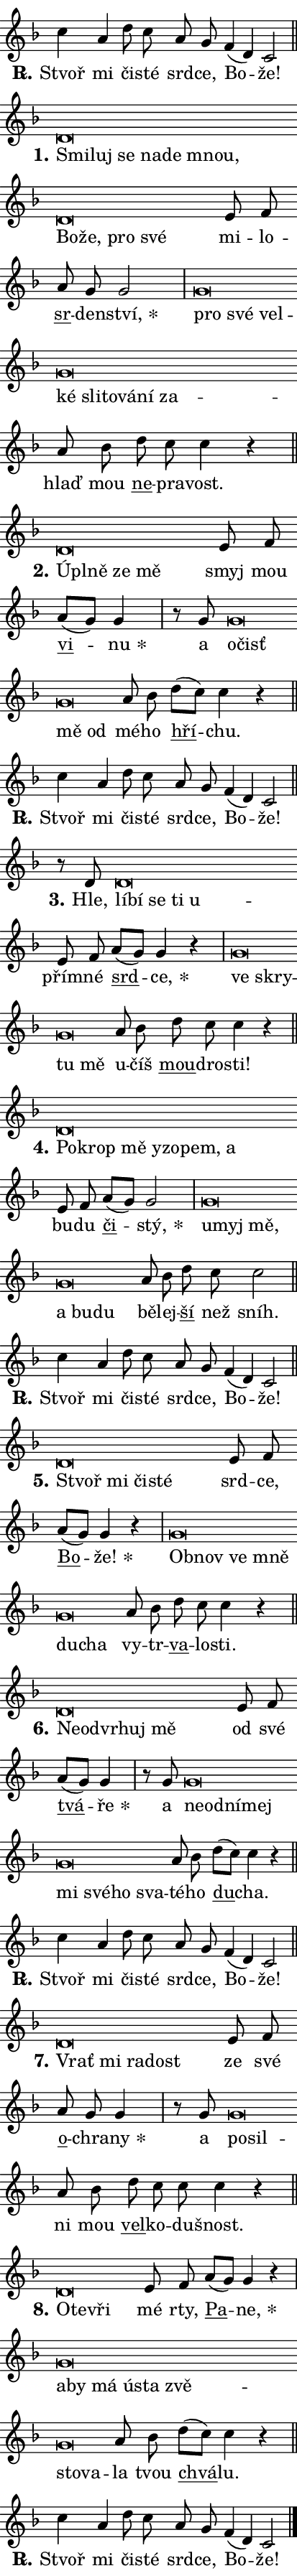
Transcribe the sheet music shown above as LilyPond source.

\version "2.22.1"
\header { tagline = "" }
\paper {
  indent = 0\cm
  top-margin = 0\cm
  right-margin = 0\cm
  bottom-margin = 0\cm
  left-margin = 0\cm
  paper-width = 7\cm
  page-breaking = #ly:one-page-breaking
  system-system-spacing.basic-distance = #11
  score-system-spacing.basic-distance = #11.3
  ragged-last = ##f
}


%% Author: Thomas Morley
%% https://lists.gnu.org/archive/html/lilypond-user/2020-05/msg00002.html
#(define (line-position grob)
"Returns position of @var[grob} in current system:
   @code{'start}, if at first time-step
   @code{'end}, if at last time-step
   @code{'middle} otherwise
"
  (let* ((col (ly:item-get-column grob))
         (ln (ly:grob-object col 'left-neighbor))
         (rn (ly:grob-object col 'right-neighbor))
         (col-to-check-left (if (ly:grob? ln) ln col))
         (col-to-check-right (if (ly:grob? rn) rn col))
         (break-dir-left
           (and
             (ly:grob-property col-to-check-left 'non-musical #f)
             (ly:item-break-dir col-to-check-left)))
         (break-dir-right
           (and
             (ly:grob-property col-to-check-right 'non-musical #f)
             (ly:item-break-dir col-to-check-right))))
        (cond ((eqv? 1 break-dir-left) 'start)
              ((eqv? -1 break-dir-right) 'end)
              (else 'middle))))

#(define (tranparent-at-line-position vctor)
  (lambda (grob)
  "Relying on @code{line-position} select the relevant enry from @var{vctor}.
Used to determine transparency,"
    (case (line-position grob)
      ((end) (not (vector-ref vctor 0)))
      ((middle) (not (vector-ref vctor 1)))
      ((start) (not (vector-ref vctor 2))))))

noteHeadBreakVisibility =
#(define-music-function (break-visibility)(vector?)
"Makes @code{NoteHead}s transparent relying on @var{break-visibility}"
#{
  \override NoteHead.transparent =
    #(tranparent-at-line-position break-visibility)
#})

#(define delete-ledgers-for-transparent-note-heads
  (lambda (grob)
    "Reads whether a @code{NoteHead} is transparent.
If so this @code{NoteHead} is removed from @code{'note-heads} from
@var{grob}, which is supposed to be @code{LedgerLineSpanner}.
As a result ledgers are not printed for this @code{NoteHead}"
    (let* ((nhds-array (ly:grob-object grob 'note-heads))
           (nhds-list
             (if (ly:grob-array? nhds-array)
                 (ly:grob-array->list nhds-array)
                 '()))
           ;; Relies on the transparent-property being done before
           ;; Staff.LedgerLineSpanner.after-line-breaking is executed.
           ;; This is fragile ...
           (to-keep
             (remove
               (lambda (nhd)
                 (ly:grob-property nhd 'transparent #f))
               nhds-list)))
      ;; TODO find a better method to iterate over grob-arrays, similiar
      ;; to filter/remove etc for lists
      ;; For now rebuilt from scratch
      (set! (ly:grob-object grob 'note-heads)  '())
      (for-each
        (lambda (nhd)
          (ly:pointer-group-interface::add-grob grob 'note-heads nhd))
        to-keep))))

hideNotes = {
  \noteHeadBreakVisibility #begin-of-line-visible
}
unHideNotes = {
  \noteHeadBreakVisibility #all-visible
}

% work-around for resetting accidentals
% https://lilypond.org/doc/v2.23/Documentation/notation/displaying-rhythms#unmetered-music
cadenzaMeasure = {
  \cadenzaOff
  \partial 1024 s1024
  \cadenzaOn
}

#(define-markup-command (accent layout props text) (markup?)
  "Underline accented syllable"
  (interpret-markup layout props
    #{\markup \override #'(offset . 4.3) \underline { #text }#}))

responsum = \markup \concat {
  "R" \hspace #-1.05 \path #0.1 #'((moveto 0 0.07) (lineto 0.9 0.8)) \hspace #0.05 "."
}

\layout {
    \context {
        \Staff
        \remove "Time_signature_engraver"
        \override LedgerLineSpanner.after-line-breaking = #delete-ledgers-for-transparent-note-heads
    }
    \context {
        \Voice {
            \override NoteHead.output-attributes = #'((class . "notehead"))
            \override Hairpin.height = #0.55
        }
    }
    \context {
        \Lyrics {
            \override StanzaNumber.output-attributes = #'((class . "stanzanumber"))
            \override LyricSpace.minimum-distance = #0.9
            \override LyricText.font-name = #"TeX Gyre Schola"
            \override LyricText.font-size = 1
            \override StanzaNumber.font-name = #"TeX Gyre Schola Bold"
            \override StanzaNumber.font-size = 1
        }
    }
}

% magnetic-lyrics.ily
%
%   written by
%     Jean Abou Samra <jean@abou-samra.fr>
%     Werner Lemberg <wl@gnu.org>
%
%   adapted by
%     Jiri Hon <jiri.hon@gmail.com>
%
% Version 2022-Apr-15

% https://www.mail-archive.com/lilypond-user@gnu.org/msg149350.html

#(define (Left_hyphen_pointer_engraver context)
   "Collect syllable-hyphen-syllable occurrences in lyrics and store
them in properties.  This engraver only looks to the left.  For
example, if the lyrics input is @code{foo -- bar}, it does the
following.

@itemize @bullet
@item
Set the @code{text} property of the @code{LyricHyphen} grob between
@q{foo} and @q{bar} to @code{foo}.

@item
Set the @code{left-hyphen} property of the @code{LyricText} grob with
text @q{foo} to the @code{LyricHyphen} grob between @q{foo} and
@q{bar}.
@end itemize

Use this auxiliary engraver in combination with the
@code{lyric-@/text::@/apply-@/magnetic-@/offset!} hook."
   (let ((hyphen #f)
         (text #f))
     (make-engraver
      (acknowledgers
       ((lyric-syllable-interface engraver grob source-engraver)
        (set! text grob)))
      (end-acknowledgers
       ((lyric-hyphen-interface engraver grob source-engraver)
        ;(when (not (grob::has-interface grob 'lyric-space-interface))
          (set! hyphen grob)));)
      ((stop-translation-timestep engraver)
       (when (and text hyphen)
         (ly:grob-set-object! text 'left-hyphen hyphen))
       (set! text #f)
       (set! hyphen #f)))))

#(define (lyric-text::apply-magnetic-offset! grob)
   "If the space between two syllables is less than the value in
property @code{LyricText@/.details@/.squash-threshold}, move the right
syllable to the left so that it gets concatenated with the left
syllable.

Use this function as a hook for
@code{LyricText@/.after-@/line-@/breaking} if the
@code{Left_@/hyphen_@/pointer_@/engraver} is active."
   (let ((hyphen (ly:grob-object grob 'left-hyphen #f)))
     (when hyphen
       (let ((left-text (ly:spanner-bound hyphen LEFT)))
         (when (grob::has-interface left-text 'lyric-syllable-interface)
           (let* ((common (ly:grob-common-refpoint grob left-text X))
                  (this-x-ext (ly:grob-extent grob common X))
                  (left-x-ext
                   (begin
                     ;; Trigger magnetism for left-text.
                     (ly:grob-property left-text 'after-line-breaking)
                     (ly:grob-extent left-text common X)))
                  ;; `delta` is the gap width between two syllables.
                  (delta (- (interval-start this-x-ext)
                            (interval-end left-x-ext)))
                  (details (ly:grob-property grob 'details))
                  (threshold (assoc-get 'squash-threshold details 0.2)))
             (when (< delta threshold)
               (let* (;; We have to manipulate the input text so that
                      ;; ligatures crossing syllable boundaries are not
                      ;; disabled.  For languages based on the Latin
                      ;; script this is essentially a beautification.
                      ;; However, for non-Western scripts it can be a
                      ;; necessity.
                      (lt (ly:grob-property left-text 'text))
                      (rt (ly:grob-property grob 'text))
                      (is-space (grob::has-interface hyphen 'lyric-space-interface))
                      (space (if is-space " " ""))
                      (space-markup (grob-interpret-markup grob " "))
                      (space-size (interval-length (ly:stencil-extent space-markup X)))
                      (extra-delta (if is-space space-size 0))
                      ;; Append new syllable.
                      (ltrt-space (if (and (string? lt) (string? rt))
                                (string-append lt space rt)
                                (make-concat-markup (list lt space rt))))
                      ;; Right-align `ltrt` to the right side.
                      (ltrt-space-markup (grob-interpret-markup
                               grob
                               (make-translate-markup
                                (cons (interval-length this-x-ext) 0)
                                (make-right-align-markup ltrt-space)))))
                 (begin
                   ;; Don't print `left-text`.
                   (ly:grob-set-property! left-text 'stencil #f)
                   ;; Set text and stencil (which holds all collected
                   ;; syllables so far) and shift it to the left.
                   (ly:grob-set-property! grob 'text ltrt-space)
                   (ly:grob-set-property! grob 'stencil ltrt-space-markup)
                   (ly:grob-translate-axis! grob (- (- delta extra-delta)) X))))))))))


#(define (lyric-hyphen::displace-bounds-first grob)
   ;; Make very sure this callback isn't triggered too early.
   (let ((left (ly:spanner-bound grob LEFT))
         (right (ly:spanner-bound grob RIGHT)))
     (ly:grob-property left 'after-line-breaking)
     (ly:grob-property right 'after-line-breaking)
     (ly:lyric-hyphen::print grob)))

squashThreshold = #0.4

\layout {
  \context {
    \Lyrics
    \consists #Left_hyphen_pointer_engraver
    \override LyricText.after-line-breaking =
      #lyric-text::apply-magnetic-offset!
    \override LyricHyphen.stencil = #lyric-hyphen::displace-bounds-first
    \override LyricText.details.squash-threshold = \squashThreshold
    \override LyricHyphen.minimum-distance = 0
    \override LyricHyphen.minimum-length = \squashThreshold
  }
}

squash = \override LyricText.details.squash-threshold = 9999
unSquash = \override LyricText.details.squash-threshold = \squashThreshold

left = \override LyricText.self-alignment-X = #LEFT
unLeft = \revert LyricText.self-alignment-X

starOffset = #(lambda (grob) 
                (let ((x_offset (ly:self-alignment-interface::aligned-on-x-parent grob)))
                  (if (= x_offset 0) 0 (+ x_offset 1.2))))

star = #(define-music-function (syllable)(string?)
"Append star separator at the end of a syllable"
#{
  \once \override LyricText.X-offset = #starOffset
  \lyricmode { \markup {
    #syllable
    \override #'((font-name . "TeX Gyre Schola Bold")) \hspace #0.2 \lower #0.65 \larger "*"
  } }
#})

starAccent = #(define-music-function (syllable)(string?)
"Append star separator at the end of a syllable and make accent"
#{
  \once \override LyricText.X-offset = #starOffset
  \lyricmode { \markup {
    \accent #syllable
    \override #'((font-name . "TeX Gyre Schola Bold")) \hspace #0.2 \lower #0.65 \larger "*"
  } }
#})

breath = #(define-music-function (syllable)(string?)
"Append breathing indicator at the end of a syllable"
#{
  \lyricmode { \markup { #syllable "+" } }
#})

optionalBreath = #(define-music-function (syllable)(string?)
"Append optional breathing indicator at the end of a syllable"
#{
  \lyricmode { \markup { #syllable "(+)" } }
#})


\score {
    <<
        \new Voice = "melody" { \cadenzaOn \key f \major \relative { c''4 a d8 c a g \bar "" f4( d) c2 \cadenzaMeasure \bar "||" \break } }
        \new Lyrics \lyricsto "melody" { \lyricmode { \set stanza = \responsum
Stvoř mi či -- sté srd -- ce, Bo -- že! } }
    >>
    \layout {}
}

\score {
    <<
        \new Voice = "melody" { \cadenzaOn \key f \major \relative { d'\breve*1/16 \hideNotes \breve*1/16 \bar "" \breve*1/16 \bar "" \breve*1/16 \bar "" \breve*1/16 \bar "" \breve*1/16 \bar "" \breve*1/16 \bar "" \breve*1/16 \bar "" \breve*1/16 \breve*1/16 \bar "" \unHideNotes e8 f \bar "" a g g2 \cadenzaMeasure \bar "|" g\breve*1/16 \hideNotes \breve*1/16 \bar "" \breve*1/16 \bar "" \breve*1/16 \bar "" \breve*1/16 \bar "" \breve*1/16 \bar "" \breve*1/16 \bar "" \breve*1/16 \breve*1/16 \bar "" \unHideNotes a8 bes \bar "" d c c4 r \cadenzaMeasure \bar "||" \break } }
        \new Lyrics \lyricsto "melody" { \lyricmode { \set stanza = "1."
\left Smi -- \squash luj se na -- de mnou, Bo -- že, pro své \unLeft \unSquash mi -- lo -- \markup \accent sr -- den -- \star ství, \left pro \squash své vel -- ké sli -- to -- vá -- ní za -- \unLeft \unSquash hlaď mou \markup \accent ne -- pra -- vost. } }
    >>
    \layout {}
}

\score {
    <<
        \new Voice = "melody" { \cadenzaOn \key f \major \relative { d'\breve*1/16 \hideNotes \breve*1/16 \bar "" \breve*1/16 \breve*1/16 \bar "" \unHideNotes e8 f \bar "" a[( g)] g4 \cadenzaMeasure \bar "|" r8 g8 g\breve*1/16 \hideNotes \breve*1/16 \bar "" \breve*1/16 \breve*1/16 \bar "" \unHideNotes a8 bes \bar "" d[( c)] c4 r \cadenzaMeasure \bar "||" \break } }
        \new Lyrics \lyricsto "melody" { \lyricmode { \set stanza = "2."
\left Úpl -- \squash ně ze mě \unLeft \unSquash smyj mou \markup \accent vi -- \star nu a \left o -- \squash čisť mě od \unLeft \unSquash mé -- ho \markup \accent hří -- chu. } }
    >>
    \layout {}
}

\score {
    <<
        \new Voice = "melody" { \cadenzaOn \key f \major \relative { c''4 a d8 c a g \bar "" f4( d) c2 \cadenzaMeasure \bar "||" \break } }
        \new Lyrics \lyricsto "melody" { \lyricmode { \set stanza = \responsum
Stvoř mi či -- sté srd -- ce, Bo -- že! } }
    >>
    \layout {}
}

\score {
    <<
        \new Voice = "melody" { \cadenzaOn \key f \major \relative { r8 d'8 d\breve*1/16 \hideNotes \breve*1/16 \bar "" \breve*1/16 \bar "" \breve*1/16 \breve*1/16 \bar "" \unHideNotes e8 f \bar "" a[( g)] g4 r \cadenzaMeasure \bar "|" g\breve*1/16 \hideNotes \breve*1/16 \bar "" \breve*1/16 \breve*1/16 \bar "" \unHideNotes a8 bes \bar "" d c c4 r \cadenzaMeasure \bar "||" \break } }
        \new Lyrics \lyricsto "melody" { \lyricmode { \set stanza = "3."
Hle, \left lí -- \squash bí se ti u -- \unLeft \unSquash přím -- né \markup \accent srd -- \star ce, \left ve \squash skry -- tu mě \unLeft \unSquash u -- číš \markup \accent mou -- dro -- sti! } }
    >>
    \layout {}
}

\score {
    <<
        \new Voice = "melody" { \cadenzaOn \key f \major \relative { d'\breve*1/16 \hideNotes \breve*1/16 \bar "" \breve*1/16 \bar "" \breve*1/16 \bar "" \breve*1/16 \bar "" \breve*1/16 \breve*1/16 \bar "" \unHideNotes e8 f \bar "" a[( g)] g2 \cadenzaMeasure \bar "|" g\breve*1/16 \hideNotes \breve*1/16 \bar "" \breve*1/16 \bar "" \breve*1/16 \bar "" \breve*1/16 \breve*1/16 \bar "" \unHideNotes a8 bes \bar "" d c c2 \cadenzaMeasure \bar "||" \break } }
        \new Lyrics \lyricsto "melody" { \lyricmode { \set stanza = "4."
\left Po -- \squash krop mě y -- zo -- pem, a \unLeft \unSquash bu -- du \markup \accent či -- \star stý, \left u -- \squash myj mě, a bu -- du \unLeft \unSquash bě -- lej -- \markup \accent ší než sníh. } }
    >>
    \layout {}
}

\score {
    <<
        \new Voice = "melody" { \cadenzaOn \key f \major \relative { c''4 a d8 c a g \bar "" f4( d) c2 \cadenzaMeasure \bar "||" \break } }
        \new Lyrics \lyricsto "melody" { \lyricmode { \set stanza = \responsum
Stvoř mi či -- sté srd -- ce, Bo -- že! } }
    >>
    \layout {}
}

\score {
    <<
        \new Voice = "melody" { \cadenzaOn \key f \major \relative { d'\breve*1/16 \hideNotes \breve*1/16 \bar "" \breve*1/16 \breve*1/16 \bar "" \unHideNotes e8 f \bar "" a[( g)] g4 r \cadenzaMeasure \bar "|" g\breve*1/16 \hideNotes \breve*1/16 \bar "" \breve*1/16 \bar "" \breve*1/16 \bar "" \breve*1/16 \breve*1/16 \bar "" \unHideNotes a8 bes \bar "" d c c4 r \cadenzaMeasure \bar "||" \break } }
        \new Lyrics \lyricsto "melody" { \lyricmode { \set stanza = "5."
\left Stvoř \squash mi či -- sté \unLeft \unSquash srd -- ce, \markup \accent Bo -- \star že! \left Ob -- \squash nov ve mně du -- cha \unLeft \unSquash vy -- tr -- \markup \accent va -- lo -- sti. } }
    >>
    \layout {}
}

\score {
    <<
        \new Voice = "melody" { \cadenzaOn \key f \major \relative { d'\breve*1/16 \hideNotes \breve*1/16 \bar "" \breve*1/16 \bar "" \breve*1/16 \breve*1/16 \bar "" \unHideNotes e8 f \bar "" a[( g)] g4 \cadenzaMeasure \bar "|" r8 g8 g\breve*1/16 \hideNotes \breve*1/16 \bar "" \breve*1/16 \bar "" \breve*1/16 \bar "" \breve*1/16 \bar "" \breve*1/16 \bar "" \breve*1/16 \breve*1/16 \bar "" \unHideNotes a8 bes \bar "" d[( c)] c4 r \cadenzaMeasure \bar "||" \break } }
        \new Lyrics \lyricsto "melody" { \lyricmode { \set stanza = "6."
\left Ne -- \squash od -- vr -- huj mě \unLeft \unSquash od své \markup \accent tvá -- \star ře a \left ne -- \squash od -- ní -- mej mi své -- ho sva -- \unLeft \unSquash té -- ho \markup \accent du -- cha. } }
    >>
    \layout {}
}

\score {
    <<
        \new Voice = "melody" { \cadenzaOn \key f \major \relative { c''4 a d8 c a g \bar "" f4( d) c2 \cadenzaMeasure \bar "||" \break } }
        \new Lyrics \lyricsto "melody" { \lyricmode { \set stanza = \responsum
Stvoř mi či -- sté srd -- ce, Bo -- že! } }
    >>
    \layout {}
}

\score {
    <<
        \new Voice = "melody" { \cadenzaOn \key f \major \relative { d'\breve*1/16 \hideNotes \breve*1/16 \bar "" \breve*1/16 \breve*1/16 \bar "" \unHideNotes e8 f \bar "" a g g4 \cadenzaMeasure \bar "|" r8 g8 g\breve*1/16 \hideNotes \breve*1/16 \bar "" \unHideNotes a8 bes \bar "" d c c c4 r \cadenzaMeasure \bar "||" \break } }
        \new Lyrics \lyricsto "melody" { \lyricmode { \set stanza = "7."
\left Vrať \squash mi ra -- dost \unLeft \unSquash ze své \markup \accent o -- chra -- \star ny a \left po -- \squash sil -- \unLeft \unSquash ni mou \markup \accent vel -- ko -- du -- šnost. } }
    >>
    \layout {}
}

\score {
    <<
        \new Voice = "melody" { \cadenzaOn \key f \major \relative { d'\breve*1/16 \hideNotes \breve*1/16 \breve*1/16 \bar "" \unHideNotes e8 f \bar "" a[( g)] g4 r \cadenzaMeasure \bar "|" g\breve*1/16 \hideNotes \breve*1/16 \bar "" \breve*1/16 \bar "" \breve*1/16 \bar "" \breve*1/16 \bar "" \breve*1/16 \bar "" \breve*1/16 \breve*1/16 \bar "" \unHideNotes a8 bes \bar "" d[( c)] c4 r \cadenzaMeasure \bar "||" \break } }
        \new Lyrics \lyricsto "melody" { \lyricmode { \set stanza = "8."
\left O -- \squash te -- vři \unLeft \unSquash mé rty, \markup \accent Pa -- \star ne, \left a -- \squash by má ú -- sta zvě -- sto -- va -- \unLeft \unSquash la tvou \markup \accent chvá -- lu. } }
    >>
    \layout {}
}

\score {
    <<
        \new Voice = "melody" { \cadenzaOn \key f \major \relative { c''4 a d8 c a g \bar "" f4( d) c2 \cadenzaMeasure \bar "||" \break } \bar "|." }
        \new Lyrics \lyricsto "melody" { \lyricmode { \set stanza = \responsum
Stvoř mi či -- sté srd -- ce, Bo -- že! } }
    >>
    \layout {}
}
